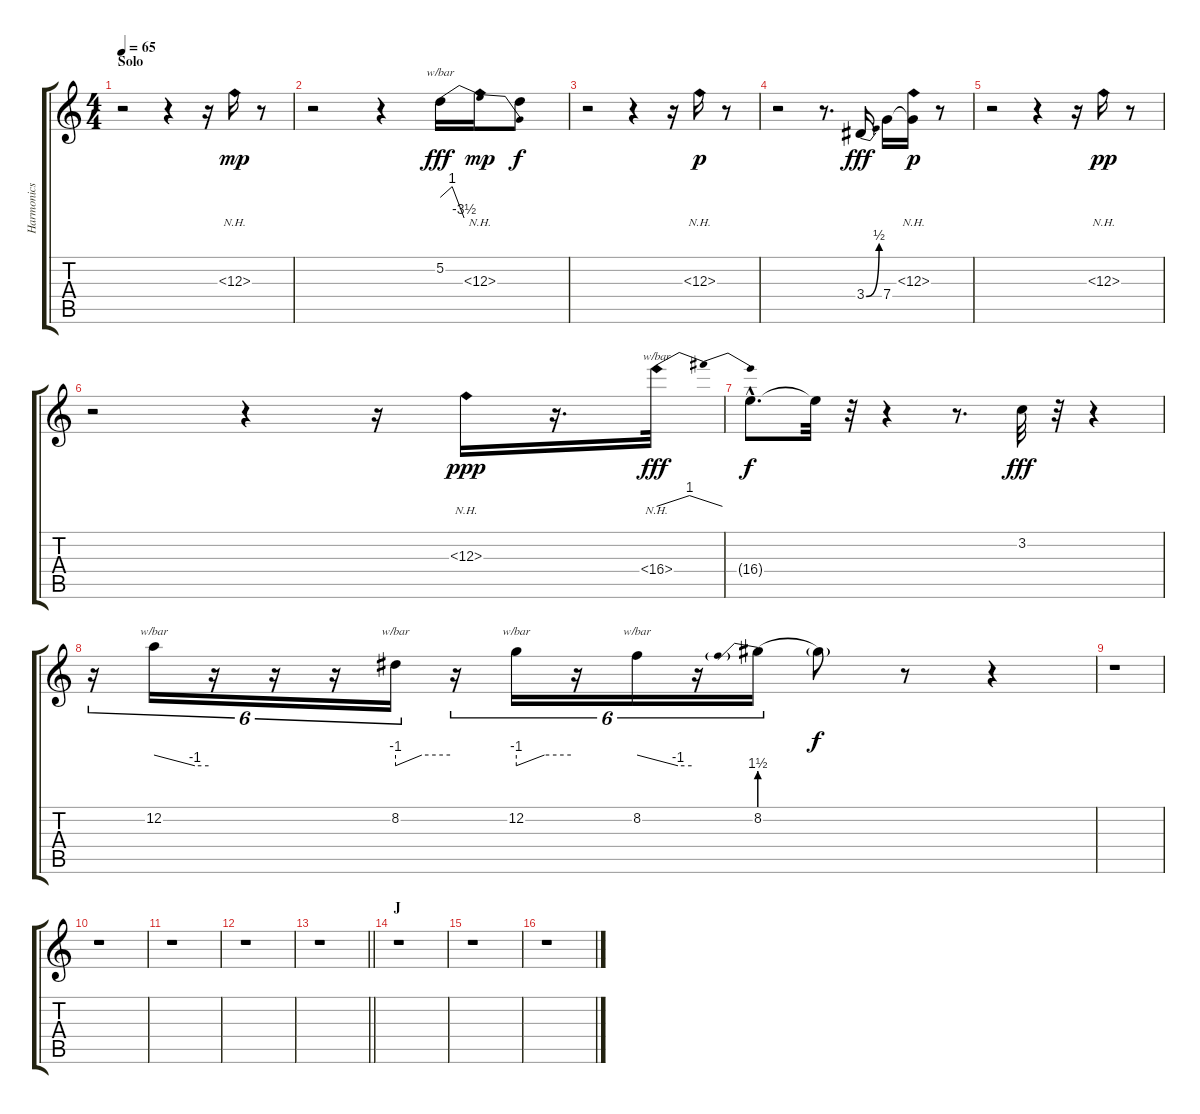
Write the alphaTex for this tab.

\track ("Harmonics" "Harmonics") {instrument guitarharmonics}
\staff {score tabs}
\tuning (D4 A3 F3 C3 G2 C2) {hide}
\ts (4 4)
\section ("" "Solo")
\tempo 65
\clef g2
\ks c
r.2{dy fff} r.4 r.16 12.3{nh}.16{dy mp} r.8 |
r.2 r.4 5.2.16{tbe (dip default 0 0 13 4 60 -14) dy fff} 12.3{nh}.16{dy mp} 5.2{t}.8{dy f} |
r.2 r.4 r.16 12.3{nh}.16{dy p} r.8 |
r.2 r.8{d} 3.4{be (bend 0 0 60 2)}.16{dy fff} 7.4.16 (12.3{nh} 7.4{t}).16{dy p} r.8 |
r.2 r.4 r.16 12.3{nh}.16{dy pp} r.8 |
r.2 r.4 r.16 12.3{nh}.16{dy ppp} r.16{d} 16.4{nh}.32{tbe (dip default 0 0 30 4 60 0) dy fff} |
16.4{hac t}.8{d dy f} 16.4{t}.32 r.32 r.4 r.8{d} 3.2.32{dy fff} r.32 r.4 |
r.16{tu (6 4)} 12.2.16{tu (6 4) tbe (custom default 0 0 45 -4 60 -4)} r.16{tu (6 4)} r.16{tu (6 4)} r.16{tu (6 4)} 8.2.16{tu (6 4) tbe (custom default 0 -4 29 0 60 0)} r.16{tu (6 4)} 12.2.16{tu (6 4) tbe (custom default 0 -4 31 0 60 0)} r.16{tu (6 4)} 8.2.16{tu (6 4) tbe (custom default 0 0 45 -4 60 -4)} r.16{tu (6 4)} 8.2{be (prebend 0 6 60 6)}.16{tu (6 4)} 8.2{t}.8{dy f} r.8 r.4 |
r.1 |
r.1 |
r.1 |
r.1 |
\barLineRight lightlight
r.1 |
\section ("" "J")
r.1 |
r.1 |
r.1
